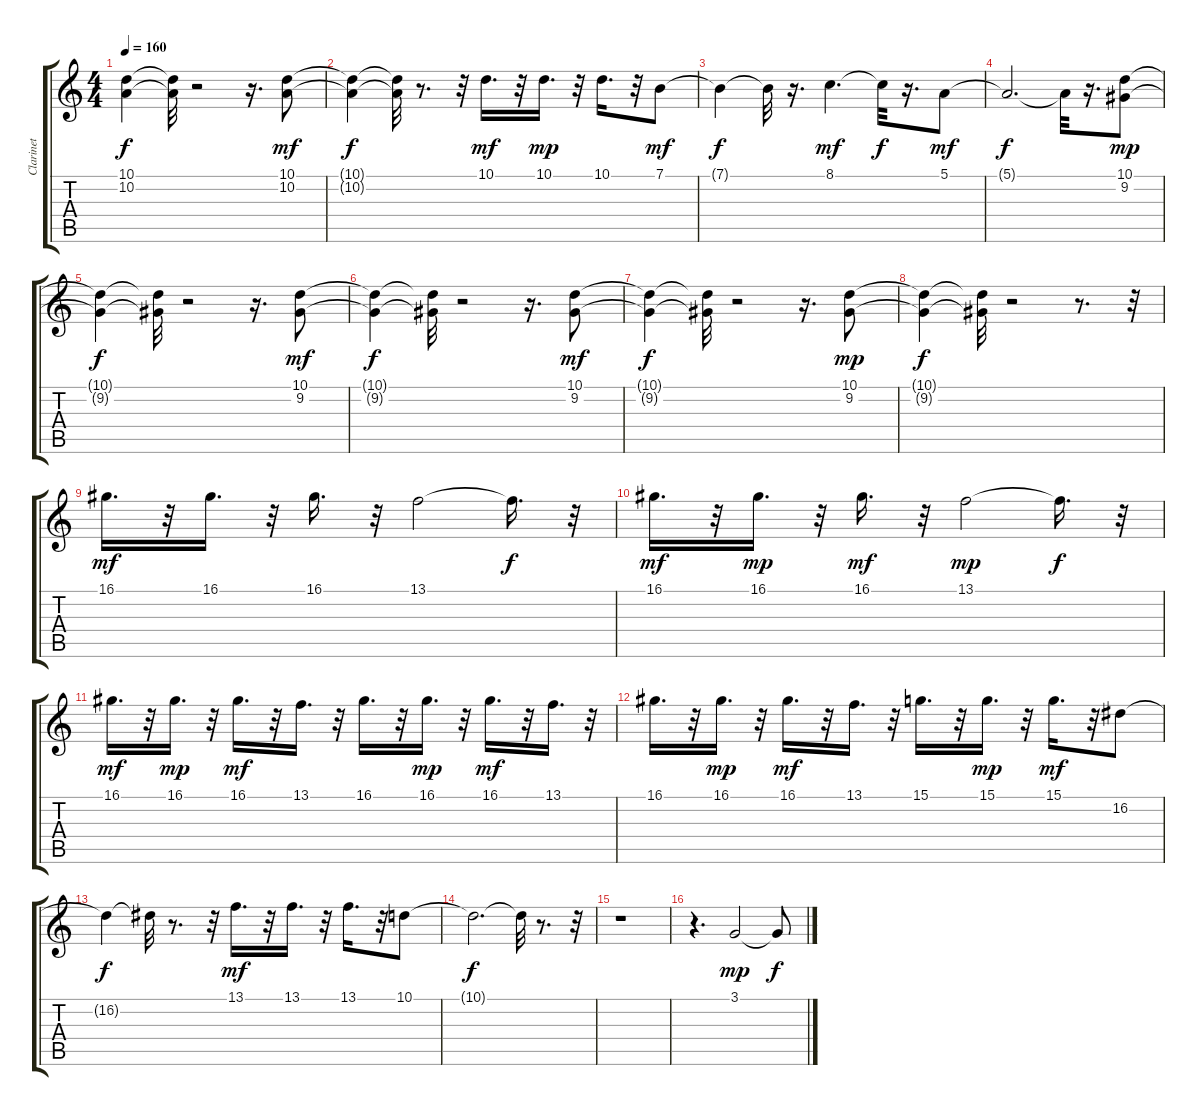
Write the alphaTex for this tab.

\track ("Clarinet" "Clarinet") {instrument clarinet}
\staff {score tabs}
\tuning (E4 B3 G3 D3 A2 E2) {hide}
\ts (4 4)
\tempo 160
\clef g2
\ks c
(10.1{t} 10.2{t}).4{dy f} (10.1{t} 10.2{t}).32 r.2 r.16{d} (10.1 10.2).8{dy mf} |
(10.1{t} 10.2{t}).4{dy f} (10.1{t} 10.2{t}).32 r.8{d} r.32 10.1.16{d dy mf} r.32 10.1.16{d dy mp} r.32 10.1.16{d} r.32 7.1.8{dy mf} |
7.1{t}.4{dy f} 7.1{t}.32 r.16{d} 8.1.4{d dy mf} 8.1{t}.32{dy f} r.16{d} 5.1.8{dy mf} |
5.1{t}.2{d dy f} 5.1{t}.32 r.16{d} (10.1 9.2).8{dy mp} |
(10.1{t} 9.2{t}).4{dy f} (10.1{t} 9.2{t}).32 r.2 r.16{d} (10.1 9.2).8{dy mf} |
(10.1{t} 9.2{t}).4{dy f} (10.1{t} 9.2{t}).32 r.2 r.16{d} (10.1 9.2).8{dy mf} |
(10.1{t} 9.2{t}).4{dy f} (10.1{t} 9.2{t}).32 r.2 r.16{d} (10.1 9.2).8{dy mp} |
(10.1{t} 9.2{t}).4{dy f} (10.1{t} 9.2{t}).32 r.2 r.8{d} r.32 |
16.1.16{d dy mf} r.32 16.1.16{d} r.32 16.1.16{d} r.32 13.1.2 13.1{t}.16{d dy f} r.32 |
16.1.16{d dy mf} r.32 16.1.16{d dy mp} r.32 16.1.16{d dy mf} r.32 13.1.2{dy mp} 13.1{t}.16{d dy f} r.32 |
16.1.16{d dy mf} r.32 16.1.16{d dy mp} r.32 16.1.16{d dy mf} r.32 13.1.16{d} r.32 16.1.16{d} r.32 16.1.16{d dy mp} r.32 16.1.16{d dy mf} r.32 13.1.16{d} r.32 |
16.1.16{d} r.32 16.1.16{d dy mp} r.32 16.1.16{d dy mf} r.32 13.1.16{d} r.32 15.1.16{d} r.32 15.1.16{d dy mp} r.32 15.1.16{d dy mf} r.32 16.2.8 |
16.2{t}.4{dy f} 16.2{t}.32 r.8{d} r.32 13.1.16{d dy mf} r.32 13.1.16{d} r.32 13.1.16{d} r.32 10.1.8 |
10.1{t}.2{d dy f} 10.1{t}.32 r.8{d} r.32 |
r.1 |
r.4{d} 3.1.2{dy mp} 3.1{t}.8{dy f}
